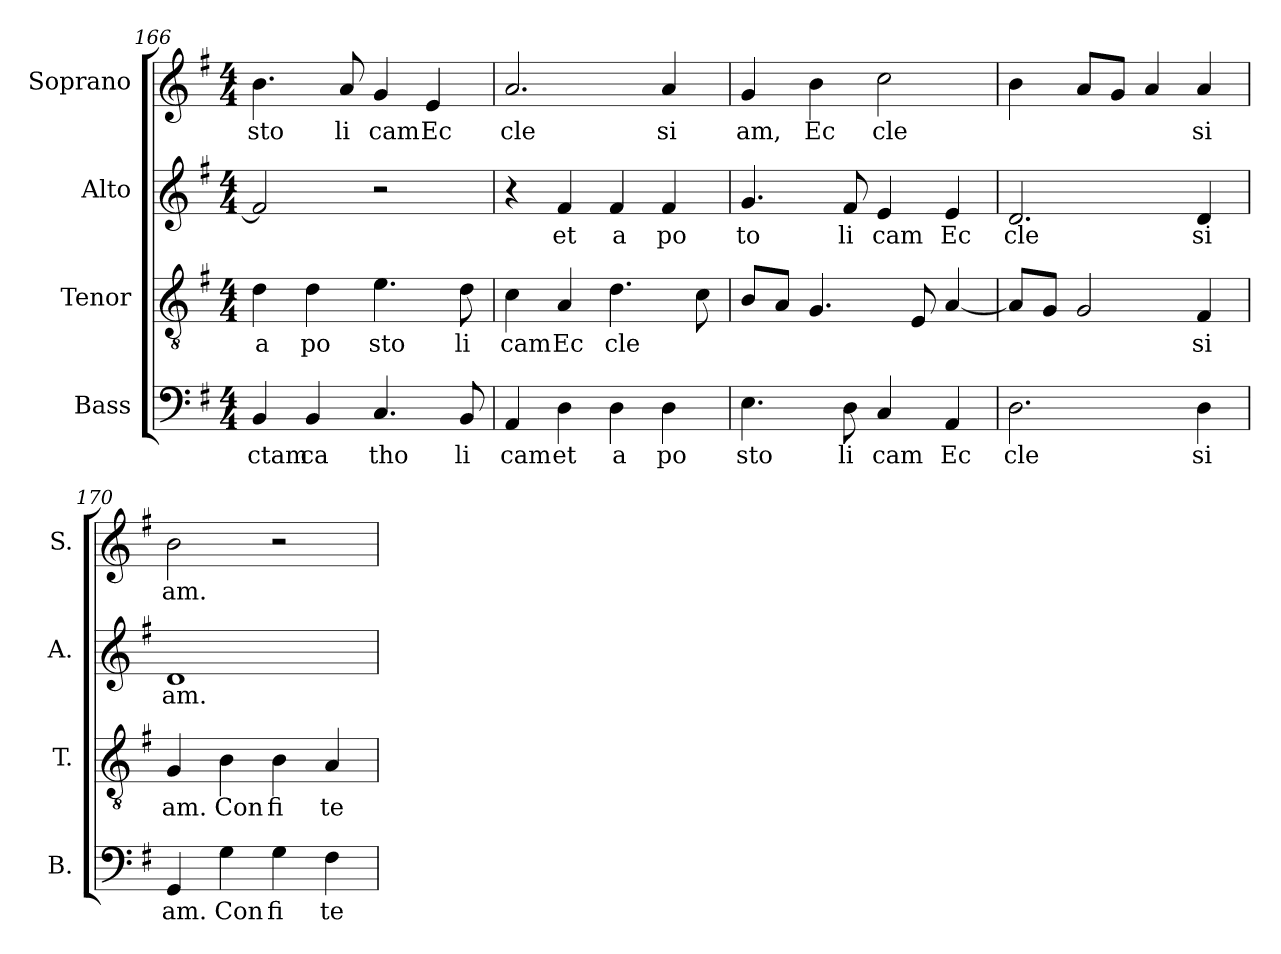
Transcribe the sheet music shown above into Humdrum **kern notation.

**kern	**text	**kern	**text	**kern	**text	**kern	**text
*part4	*part4	*part3	*part3	*part2	*part2	*part1	*part1
*staff4	*staff4	*staff3	*staff3	*staff2	*staff2	*staff1	*staff1
*I"Bass	*	*I"Tenor	*	*I"Alto	*	*I"Soprano	*
*I'B.	*	*I'T.	*	*I'A.	*	*I'S.	*
*clefF4	*	*clefGv2	*	*clefG2	*	*clefG2	*
*	*	*ITrd7c12	*	*	*	*	*
*k[f#]	*	*k[f#]	*	*k[f#]	*	*k[f#]	*
*G:	*	*G:	*	*G:	*	*G:	*
*M4/4	*	*M4/4	*	*M4/4	*	*M4/4	*
=166	=166	=166	=166	=166	=166	=166	=166
!	!LO:LY:b:color=#000000	!	!	!	!	!	!
!	!	!	!LO:LY:b:color=#000000	!	!	!	!
!	!	!	!	!	!	!	!LO:LY:b:color=#000000
4BBi/	ctam	4Di\	a	2f#i/]	.	4.bi\	sto
!	!LO:LY:b:color=#000000	!	!	!	!	!	!
!	!	!	!LO:LY:b:color=#000000	!	!	!	!
4BBi/	ca	4Di\	po	.	.	.	.
!	!	!	!	!	!	!	!LO:LY:b:color=#000000
.	.	.	.	.	.	8ai/	li
!	!LO:LY:b:color=#000000	!	!	!	!	!	!
!	!	!	!LO:LY:b:color=#000000	!	!	!	!
!	!	!	!	!	!	!	!LO:LY:b:color=#000000
4.Ci/	tho	4.Ei\	sto	2r	.	4gi/	cam
!	!	!	!	!	!	!	!LO:LY:b:color=#000000
.	.	.	.	.	.	4ei/	Ec
!	!LO:LY:b:color=#000000	!	!	!	!	!	!
!	!	!	!LO:LY:b:color=#000000	!	!	!	!
8BBi/	li	8Di\	li	.	.	.	.
!!LO:LB:g=z
=167	=167	=167	=167	=167	=167	=167	=167
!	!LO:LY:b:color=#000000	!	!	!	!	!	!
!	!	!	!LO:LY:b:color=#000000	!	!	!	!
!	!	!	!	!	!	!	!LO:LY:b:color=#000000
4AAi/	cam	4Ci\	cam	4r	.	2.ai/	cle
!	!LO:LY:b:color=#000000	!	!	!	!	!	!
!	!	!	!LO:LY:b:color=#000000	!	!	!	!
!	!	!	!	!	!LO:LY:b:color=#000000	!	!
4Di\	et	4AAi/	Ec	4f#i/	et	.	.
!	!LO:LY:b:color=#000000	!	!	!	!	!	!
!	!	!	!LO:LY:b:color=#000000	!	!	!	!
!	!	!	!	!	!LO:LY:b:color=#000000	!	!
4Di\	a	4.Di\	cle	4f#i/	a	.	.
!	!LO:LY:b:color=#000000	!	!	!	!	!	!
!	!	!	!	!	!LO:LY:b:color=#000000	!	!
!	!	!	!	!	!	!	!LO:LY:b:color=#000000
4Di\	po	.	.	4f#i/	po	4ai/	si
.	.	8Ci\	.	.	.	.	.
=168	=168	=168	=168	=168	=168	=168	=168
!	!LO:LY:b:color=#000000	!	!	!	!	!	!
!	!	!	!	!	!LO:LY:b:color=#000000	!	!
!	!	!	!	!	!	!	!LO:LY:b:color=#000000
4.Ei\	sto	8BBi/L	.	4.gi/	to	4gi/	am,
.	.	8AAi/J	.	.	.	.	.
!	!	!	!	!	!	!	!LO:LY:b:color=#000000
.	.	4.GGi/	.	.	.	4bi\	Ec
!	!LO:LY:b:color=#000000	!	!	!	!	!	!
!	!	!	!	!	!LO:LY:b:color=#000000	!	!
8Di\	li	.	.	8f#i/	li	.	.
!	!LO:LY:b:color=#000000	!	!	!	!	!	!
!	!	!	!	!	!LO:LY:b:color=#000000	!	!
!	!	!	!	!	!	!	!LO:LY:b:color=#000000
4Ci/	cam	.	.	4ei/	cam	2cci\	cle
.	.	8EEi/	.	.	.	.	.
!	!LO:LY:b:color=#000000	!	!	!	!	!	!
!	!	!	!	!	!LO:LY:b:color=#000000	!	!
4AAi/	Ec	[4AAi/	.	4ei/	Ec	.	.
=169	=169	=169	=169	=169	=169	=169	=169
!	!LO:LY:b:color=#000000	!	!	!	!	!	!
!	!	!	!	!	!LO:LY:b:color=#000000	!	!
2.Di\	cle	8AAi/L]	.	2.di/	cle	4bi\	.
.	.	8GGi/J	.	.	.	.	.
.	.	2GGi/	.	.	.	8ai/L	.
.	.	.	.	.	.	8gi/J	.
.	.	.	.	.	.	4ai/	.
!	!LO:LY:b:color=#000000	!	!	!	!	!	!
!	!	!	!LO:LY:b:color=#000000	!	!	!	!
!	!	!	!	!	!LO:LY:b:color=#000000	!	!
!	!	!	!	!	!	!	!LO:LY:b:color=#000000
4Di\	si	4FF#i/	si	4di/	si	4ai/	si
=170	=170	=170	=170	=170	=170	=170	=170
!	!LO:LY:b:color=#000000	!	!	!	!	!	!
!	!	!	!LO:LY:b:color=#000000	!	!	!	!
!	!	!	!	!	!LO:LY:b:color=#000000	!	!
!	!	!	!	!	!	!	!LO:LY:b:color=#000000
4GGi/	am.	4GGi/	am.	1di	am.	2bi\	am.
!	!LO:LY:b:color=#000000	!	!	!	!	!	!
!	!	!	!LO:LY:b:color=#000000	!	!	!	!
4Gi\	Con	4BBi\	Con	.	.	.	.
!	!LO:LY:b:color=#000000	!	!	!	!	!	!
!	!	!	!LO:LY:b:color=#000000	!	!	!	!
4Gi\	fi	4BBi\	fi	.	.	2r	.
!	!LO:LY:b:color=#000000	!	!	!	!	!	!
!	!	!	!LO:LY:b:color=#000000	!	!	!	!
4F#i\	te	4AAi/	te	.	.	.	.
=	=	=	=	=	=	=	=
*-	*-	*-	*-	*-	*-	*-	*-
